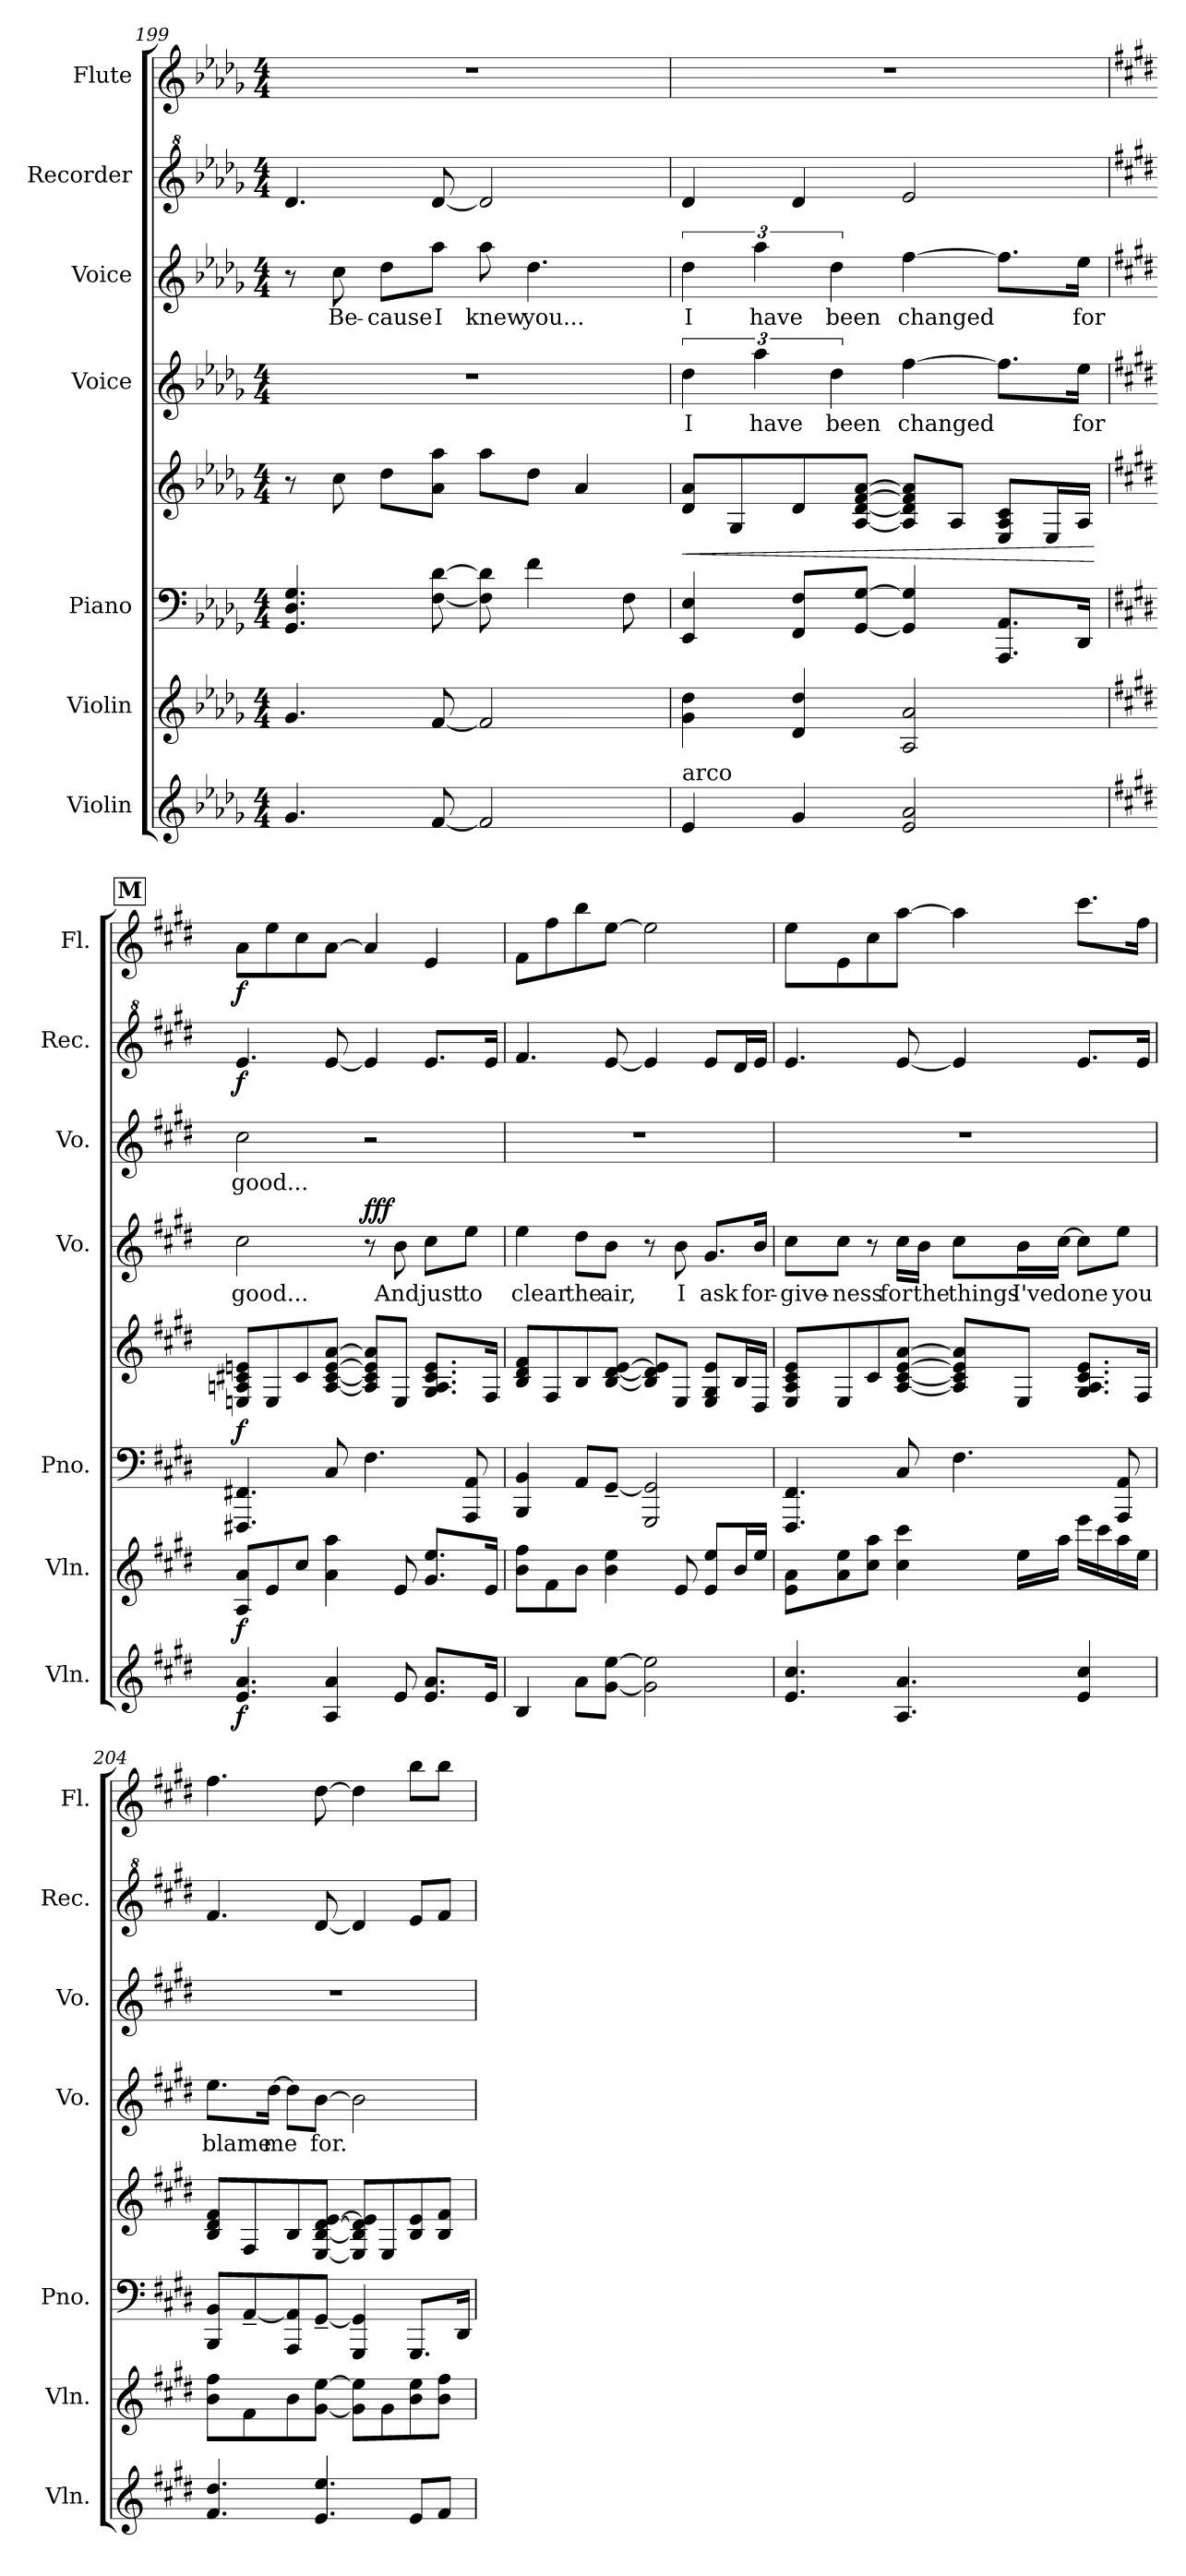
**kern	**dynam	**kern	**dynam	**kern	**kern	**dynam	**kern	**text	**dynam	**kern	**text	**kern	**dynam	**kern	**dynam
*part7	*part7	*part6	*part6	*part5	*part5	*part5	*part4	*part4	*part4	*part3	*part3	*part2	*part2	*part1	*part1
*staff8	*staff8	*staff7	*staff7	*staff6	*staff5	*staff5/6	*staff4	*staff4	*staff4	*staff3	*staff3	*staff2	*staff2	*staff1	*staff1
*I"Violin	*	*I"Violin	*	*I"Piano	*	*	*I"Voice	*	*	*I"Voice	*	*I"Recorder	*	*I"Flute	*
*I'Vln.	*	*I'Vln.	*	*I'Pno.	*	*	*I'Vo.	*	*	*I'Vo.	*	*I'Rec.	*	*I'Fl.	*
*clefG2	*	*clefG2	*	*clefF4	*clefG2	*	*clefG2	*	*	*clefG2	*	*clefG^2	*	*clefG2	*
*k[b-e-a-d-g-]	*	*k[b-e-a-d-g-]	*	*k[b-e-a-d-g-]	*k[b-e-a-d-g-]	*	*k[b-e-a-d-g-]	*	*	*k[b-e-a-d-g-]	*	*k[b-e-a-d-g-]	*	*k[b-e-a-d-g-]	*
*M4/4	*	*M4/4	*	*M4/4	*M4/4	*	*M4/4	*	*	*M4/4	*	*M4/4	*	*M4/4	*
=199	=199	=199	=199	=199	=199	=199	=199	=199	=199	=199	=199	=199	=199	=199	=199
4.g-/	.	4.g-/	.	4.GG-/ 4.D-/ 4.G-/	8r	.	1r	.	.	8r	.	4.dd-/	.	1r	.
.	.	.	.	.	8cc\	.	.	.	.	8cc\	Be-	.	.	.	.
.	.	.	.	.	8dd-\L	.	.	.	.	8dd-\L	-cause	.	.	.	.
[8f/	.	[8f/	.	[8F\ [8d-\	8a-\ 8aa-\J	.	.	.	.	8aa-\J	I	[8dd-/	.	.	.
2f/]	.	2f/]	.	8F\] 8d-\]	8aa-\L	.	.	.	.	8aa-\	knew	2dd-/]	.	.	.
.	.	.	.	4f\	8dd-\J	.	.	.	.	4.dd-\	you...	.	.	.	.
.	.	.	.	.	4a-/	.	.	.	.	.	.	.	.	.	.
.	.	.	.	8F\	.	.	.	.	.	.	.	.	.	.	.
!!LO:PB:g=z
=200	=200	=200	=200	=200	=200	=200	=200	=200	=200	=200	=200	=200	=200	=200	=200
!LO:TX:a:t=arco	!	!	!	!	!	!	!	!	!	!	!	!	!	!	!
!	!	!	!	!	!	!LO:HP:b	!	!	!	!	!	!	!	!	!
4e-/	.	4g-\ 4dd-\	.	4EE-/ 4E-/	8d-/ 8a-/L	<	6dd-\	I	.	6dd-\	I	4dd-/	.	1r	.
.	.	.	.	.	8G-/	.	.	.	.	.	.	.	.	.	.
.	.	.	.	.	.	.	6aa-\	have	.	6aa-\	have	.	.	.	.
4g-/	.	4d-/ 4dd-/	.	8FF/ 8F/L	8d-/	.	.	.	.	.	.	4dd-/	.	.	.
.	.	.	.	.	.	.	6dd-\	been	.	6dd-\	been	.	.	.	.
.	.	.	.	[8GG-/ [8G-/J	[8A-/ [8d-/ [8f/ [8a-/J	.	.	.	.	.	.	.	.	.	.
2e-/ 2a-/	.	2A-/ 2a-/	.	4GG-/] 4G-/]	8A-/] 8d-/] 8f/] 8a-/]L	.	[4ff\	changed	.	[4ff\	changed	2ee-/	.	.	.
.	.	.	.	.	8A-/J	.	.	.	.	.	.	.	.	.	.
.	.	.	.	8.AAA-/ 8.AA-/L	8E-/ 8A-/ 8c/L	.	8.ff\L]	.	.	8.ff\L]	.	.	.	.	.
.	.	.	.	.	16E-/L	.	.	.	.	.	.	.	.	.	.
.	.	.	.	16DD-/Jk	16A-/JJ	.	16ee-\Jk	for	.	16ee-\Jk	for	.	.	.	.
.	.	.	.	.	.	[	.	.	.	.	.	.	.	.	.
!!LO:REH:place=s1:a:B:fs=14:t=M
=201	=201	=201	=201	=201	=201	=201	=201	=201	=201	=201	=201	=201	=201	=201	=201
*k[f#c#g#d#]	*	*k[f#c#g#d#]	*	*k[f#c#g#d#]	*k[f#c#g#d#]	*	*k[f#c#g#d#]	*	*	*k[f#c#g#d#]	*	*k[f#c#g#d#]	*	*k[f#c#g#d#]	*
!	!LO:DY:b	!	!LO:DY:b	!	!	!LO:DY:b	!	!	!	!	!	!	!LO:DY:b	!	!LO:DY:b
4.e/ 4.a/	f	8A/ 8a/L	f	4.FFF#X/ 4.FF#X/	8En/ 8An/ 8c#X/ 8en/L	f	2cc#\	good...	.	2cc#\	good...	4.ee/	f	8a\L	f
.	.	8e/	.	.	8E/	.	.	.	.	.	.	.	.	8ee\	.
.	.	8cc#/J	.	.	8c#/	.	.	.	.	.	.	.	.	8cc#\	.
4A/ 4a/	.	4a\ 4aa\	.	8C#/	[8A/ [8c#/ [8e/ [8a/J	.	.	.	.	.	.	[8ee/	.	[8a\J	.
!	!	!	!	!	!	!	!	!	!LO:DY:b	!	!	!	!	!	!
.	.	.	.	4.F#\	8A/] 8c#/] 8e/] 8a/]L	.	8r	.	fff	2r	.	4ee/]	.	4a/]	.
8e/	.	8e/	.	.	8E/J	.	8b\	And	.	.	.	.	.	.	.
8.e/ 8.a/L	.	8.g#/ 8.ee/L	.	.	8.G#/ 8.A/ 8.c#/ 8.e/L	.	8cc#\L	just	.	.	.	8.ee/L	.	4e/	.
.	.	.	.	8AAA/ 8AA/	.	.	8ee\J	to	.	.	.	.	.	.	.
16e/Jk	.	16e/Jk	.	.	16F#/Jk	.	.	.	.	.	.	16ee/Jk	.	.	.
!!LO:PB:g=z
=202	=202	=202	=202	=202	=202	=202	=202	=202	=202	=202	=202	=202	=202	=202	=202
4B/	.	8b\ 8ff#\L	.	4BBB/ 4BB/	8B/ 8d#/ 8f#/L	.	4ee\	clear	.	1r	.	4.ff#/	.	8f#\L	.
.	.	8f#\	.	.	8F#/	.	.	.	.	.	.	.	.	8ff#\	.
8a\L	.	8b\J	.	8AA/L	8B/	.	8dd#\L	the	.	.	.	.	.	8bb\	.
[8g#\ [8ee\J	.	4b\ 4ee\	.	[8GG#~/J	[8B/ [8d#/ [8e/J	.	8b\J	air,	.	.	.	[8ee/	.	[8ee\J	.
2g#\] 2ee\]	.	.	.	2GGG#/ 2GG#/]	8B/] 8d#/] 8e/]L	.	8r	.	.	.	.	4ee/]	.	2ee\]	.
.	.	8e/	.	.	8E/J	.	8b\	I	.	.	.	.	.	.	.
.	.	8e/ 8ee/L	.	.	8E/ 8G#/ 8e/L	.	8.g#/L	ask	.	.	.	8ee/L	.	.	.
.	.	16b/L	.	.	16B/L	.	.	.	.	.	.	16dd#/L	.	.	.
.	.	16ee/JJ	.	.	16D#/JJ	.	16b/Jk	for-	.	.	.	16ee/JJ	.	.	.
=203	=203	=203	=203	=203	=203	=203	=203	=203	=203	=203	=203	=203	=203	=203	=203
4.e/ 4.cc#/	.	8e\ 8a\L	.	4.FFF#/ 4.FF#/	8E/ 8A/ 8c#/ 8e/L	.	8cc#\L	-give-	.	1r	.	4.ee/	.	8ee\L	.
.	.	8a\ 8ee\	.	.	8E/	.	8cc#\J	-ness	.	.	.	.	.	8e\	.
.	.	8cc#\ 8aa\J	.	.	8c#/	.	8r	.	.	.	.	.	.	8cc#\	.
4.A/ 4.a/	.	4cc#\ 4ccc#\	.	8C#/	[8A/ [8c#/ [8e/ [8a/J	.	16cc#\LL	for	.	.	.	[8ee/	.	[8aa\J	.
.	.	.	.	.	.	.	16b\JJ	the	.	.	.	.	.	.	.
.	.	.	.	4.F#\	8A/] 8c#/] 8e/] 8a/]L	.	8cc#\L	things	.	.	.	4ee/]	.	4aa\]	.
.	.	16ee\LL	.	.	8E/J	.	16b\L	I've	.	.	.	.	.	.	.
.	.	16aa\JJ	.	.	.	.	[16cc#\JJ	done	.	.	.	.	.	.	.
4e/ 4cc#/	.	16eee\LL	.	.	8.G#/ 8.A/ 8.c#/ 8.e/L	.	8cc#\L]	.	.	.	.	8.ee/L	.	8.ccc#\L	.
.	.	16ccc#\	.	.	.	.	.	.	.	.	.	.	.	.	.
.	.	16aa\	.	8AAA/ 8AA/	.	.	8ee\J	you	.	.	.	.	.	.	.
.	.	16ee\JJ	.	.	16F#/Jk	.	.	.	.	.	.	16ee/Jk	.	16ff#\Jk	.
!!LO:PB:g=z
=204	=204	=204	=204	=204	=204	=204	=204	=204	=204	=204	=204	=204	=204	=204	=204
4.f#/ 4.dd#/	.	8b\ 8ff#\L	.	8BBB/ 8BB/L	8B/ 8d#/ 8f#/L	.	8.ee\L	blame	.	1r	.	4.ff#/	.	4.ff#\	.
.	.	8f#\	.	[8AA~/	8F#/	.	.	.	.	.	.	.	.	.	.
.	.	.	.	.	.	.	[16dd#\Jk	me	.	.	.	.	.	.	.
.	.	8b\	.	8AAA/ 8AA/]	8B/	.	8dd#\L]	.	.	.	.	.	.	.	.
4.e/ 4.ee/	.	[8g#\ [8ee\J	.	[8GG#~/J	[8E/ [8B/ [8d#/ [8e/J	.	[8b\J	for.	.	.	.	[8dd#/	.	[8dd#\	.
.	.	8g#\] 8ee\]L	.	4GGG#/ 4GG#/]	8E/] 8B/] 8d#/] 8e/]L	.	2b\]	.	.	.	.	4dd#/]	.	4dd#\]	.
.	.	8g#\	.	.	8E/	.	.	.	.	.	.	.	.	.	.
8e/L	.	8b\ 8ee\	.	8.GGG#/L	8B/ 8e/	.	.	.	.	.	.	8ee/L	.	8bb\L	.
8f#/J	.	8b\ 8ff#\J	.	.	8B/ 8f#/J	.	.	.	.	.	.	8ff#/J	.	8bb\J	.
.	.	.	.	16DD#/Jk	.	.	.	.	.	.	.	.	.	.	.
=	=	=	=	=	=	=	=	=	=	=	=	=	=	=	=
*-	*-	*-	*-	*-	*-	*-	*-	*-	*-	*-	*-	*-	*-	*-	*-
